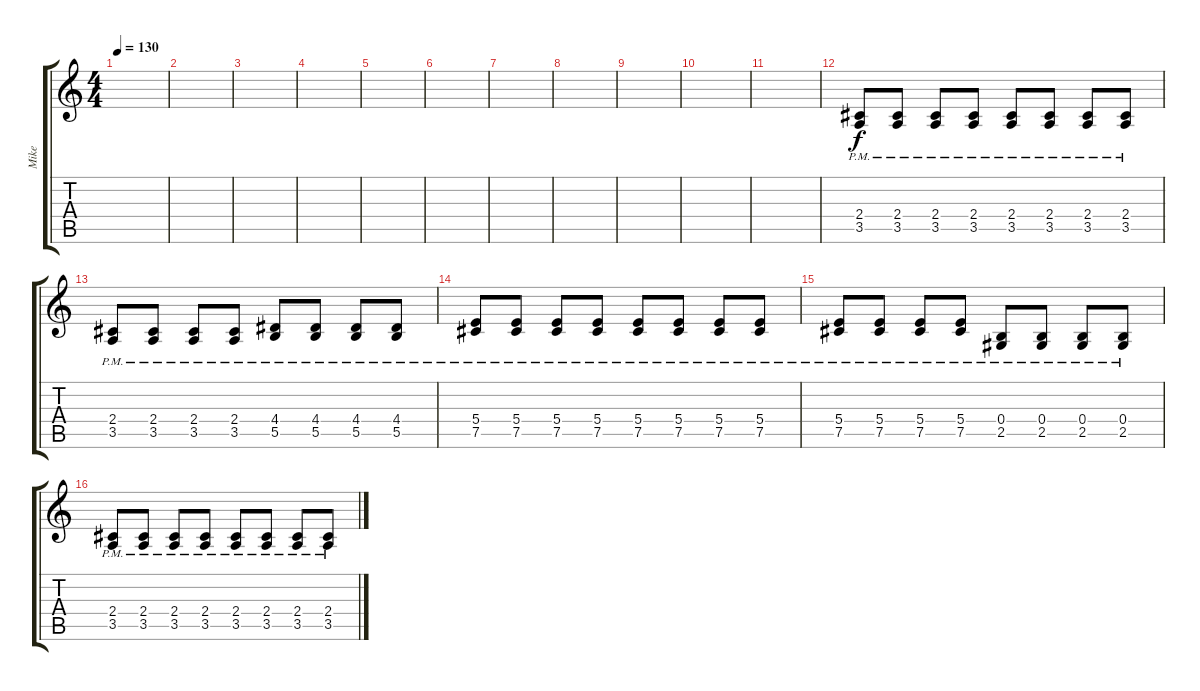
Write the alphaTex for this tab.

\track ("Mike" "Mike") {instrument distortionguitar}
\staff {score tabs}
\tuning (Db4 Ab3 E3 B2 Gb2 B1) {hide}
\ts (4 4)
\tempo 130
\clef g2
\ks c
|
|
|
|
|
|
|
|
|
|
|
(2.4{pm} 3.5{pm}).8{instrument electricguitarjazz} (2.4{pm} 3.5{pm}).8 (2.4{pm} 3.5{pm}).8 (2.4{pm} 3.5{pm}).8 (2.4{pm} 3.5{pm}).8 (2.4{pm} 3.5{pm}).8 (2.4{pm} 3.5{pm}).8 (2.4{pm} 3.5{pm}).8 |
(2.4{pm} 3.5{pm}).8 (2.4{pm} 3.5{pm}).8 (2.4{pm} 3.5{pm}).8 (2.4{pm} 3.5{pm}).8 (4.4{pm} 5.5{pm}).8 (4.4{pm} 5.5{pm}).8 (4.4{pm} 5.5{pm}).8 (4.4{pm} 5.5{pm}).8 |
(5.4{pm} 7.5{pm}).8 (5.4{pm} 7.5{pm}).8 (5.4{pm} 7.5{pm}).8 (5.4{pm} 7.5{pm}).8 (5.4{pm} 7.5{pm}).8 (5.4{pm} 7.5{pm}).8 (5.4{pm} 7.5{pm}).8 (5.4{pm} 7.5{pm}).8 |
(5.4{pm} 7.5{pm}).8 (5.4{pm} 7.5{pm}).8 (5.4{pm} 7.5{pm}).8 (5.4{pm} 7.5{pm}).8 (0.4{pm} 2.5{pm}).8 (0.4{pm} 2.5{pm}).8 (0.4{pm} 2.5{pm}).8 (0.4{pm} 2.5{pm}).8 |
(2.4{pm} 3.5{pm}).8{instrument electricguitarjazz} (2.4{pm} 3.5{pm}).8 (2.4{pm} 3.5{pm}).8 (2.4{pm} 3.5{pm}).8 (2.4{pm} 3.5{pm}).8 (2.4{pm} 3.5{pm}).8 (2.4{pm} 3.5{pm}).8 (2.4{pm} 3.5{pm}).8
